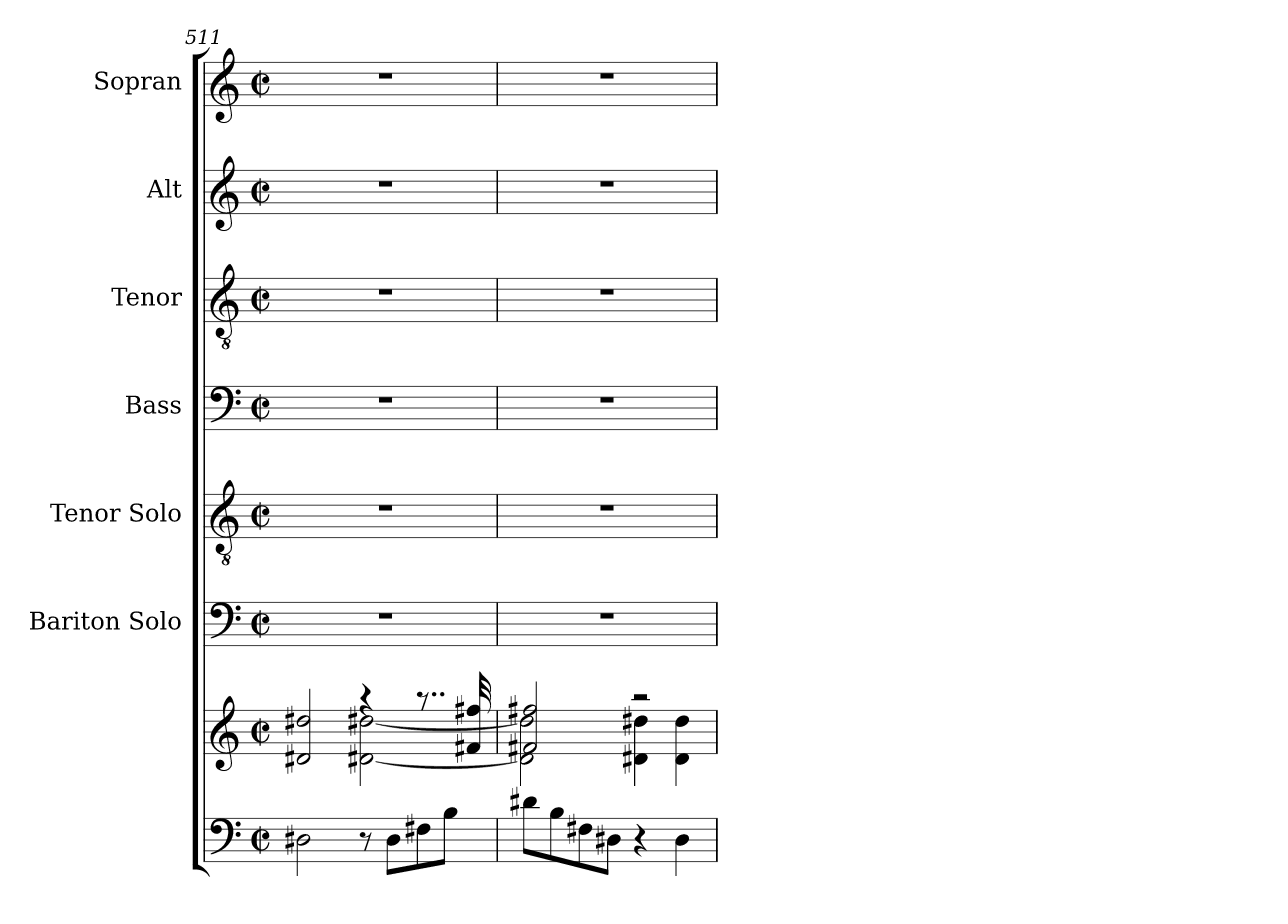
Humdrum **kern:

**kern	**kern	**kern	**kern	**kern	**kern	**kern	**kern
*part7	*part7	*part6	*part5	*part4	*part3	*part2	*part1
*staff8	*staff7	*staff6	*staff5	*staff4	*staff3	*staff2	*staff1
*	*	*I"Bariton Solo	*I"Tenor Solo	*I"Bass	*I"Tenor	*I"Alt	*I"Sopran
*	*	*	*	*I'B.	*I'T.	*I'A.	*I'S.
*clefF4	*clefG2	*clefF4	*clefGv2	*clefF4	*clefGv2	*clefG2	*clefG2
*k[]	*k[]	*k[]	*k[]	*k[]	*k[]	*k[]	*k[]
*C:	*C:	*C:	*C:	*C:	*C:	*C:	*C:
*M2/2	*M2/2	*M2/2	*M2/2	*M2/2	*M2/2	*M2/2	*M2/2
*met(c|)	*met(c|)	*met(c|)	*met(c|)	*met(c|)	*met(c|)	*met(c|)	*met(c|)
=511	=511	=511	=511	=511	=511	=511	=511
*	*^	*	*	*	*	*	*
2D#X\	2d#X/ 2dd#X/	2ryy	1r	1r	1r	1r	1r	1r
8r	4raa	[<2d#X\ [<2dd#X\	.	.	.	.	.	.
8D#\L	.	.	.	.	.	.	.	.
8F#X\	8..rgg	.	.	.	.	.	.	.
8B\J	.	.	.	.	.	.	.	.
.	32f#X/ 32ff#X/	.	.	.	.	.	.	.
!!LO:PB:g=z
=512	=512	=512	=512	=512	=512	=512	=512	=512
8d#X\L	2f#X/ 2ff#X/	2d#\] 2dd#\]	1r	1r	1r	1r	1r	1r
8B\	.	.	.	.	.	.	.	.
8F#X\	.	.	.	.	.	.	.	.
8D#X\J	.	.	.	.	.	.	.	.
4r	2raa	4d#X\ 4dd#X\	.	.	.	.	.	.
4D#\	.	4d#\ 4dd#\	.	.	.	.	.	.
*	*v	*v	*	*	*	*	*	*
=	=	=	=	=	=	=	=
*-	*-	*-	*-	*-	*-	*-	*-
